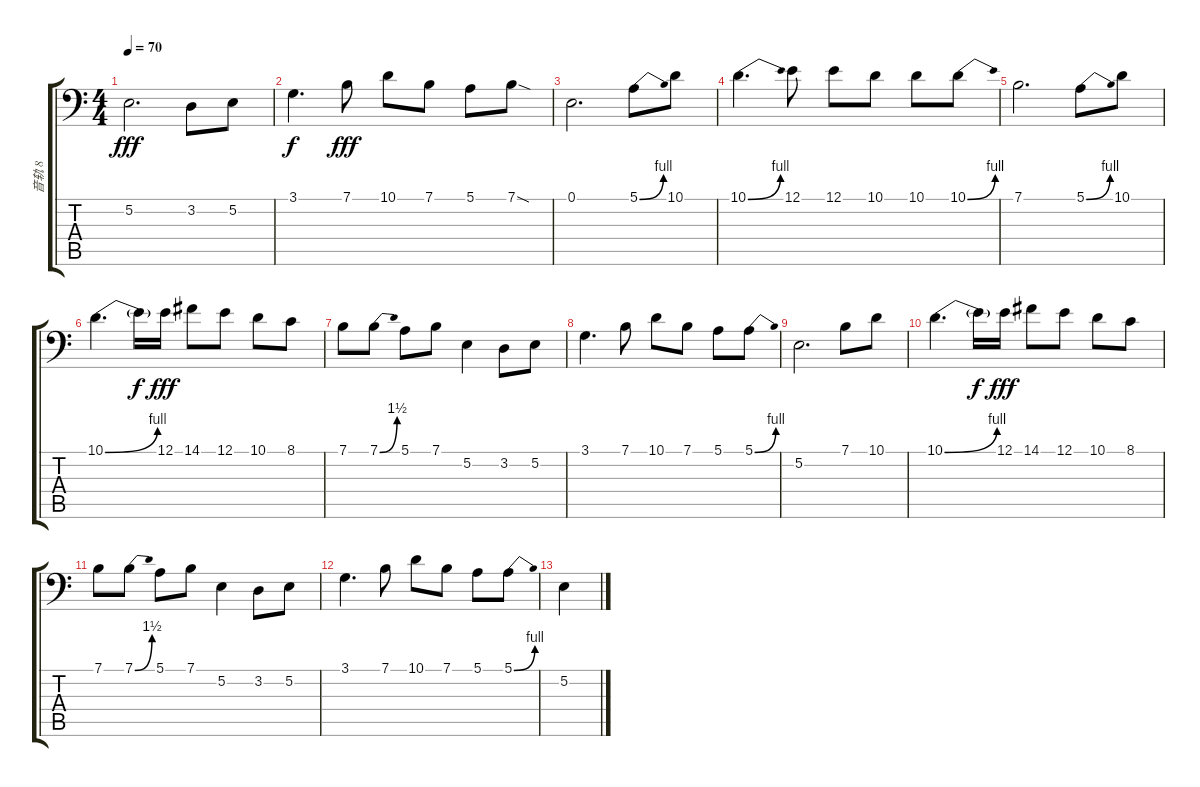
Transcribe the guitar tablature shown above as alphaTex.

\track ("音轨 8" "音轨 8") {instrument lead1square bank 7}
\staff {score tabs}
\tuning (E3 B2 G2 D2 A1 E1) {hide}
\ts (4 4)
\tempo 70
\clef f4
\ks c
5.2.2{d dy fff} 3.2.8 5.2.8 |
3.1.4{d dy f} 7.1.8{dy fff} 10.1.8 7.1.8 5.1.8 7.1{sod}.8 |
0.1.2{d} 5.1{be (bend 0 0 60 4)}.8 10.1.8 |
10.1{be (bend 0 0 60 4)}.4{d} 12.1.8 12.1.8 10.1.8 10.1.8 10.1{be (bend 0 0 60 4)}.8 |
7.1.2{d} 5.1{be (bend 0 0 60 4)}.8 10.1.8 |
10.1{be (bend 0 0 60 4)}.4{d} 10.1{t}.16{dy f} 12.1.16{dy fff} 14.1.8 12.1.8 10.1.8 8.1.8 |
7.1.8 7.1{be (bend 0 0 60 6)}.8 5.1.8 7.1.8 5.2.4 3.2.8 5.2.8 |
3.1.4{d} 7.1.8 10.1.8 7.1.8 5.1.8 5.1{be (bend 0 0 60 4)}.8 |
5.2.2{d} 7.1.8 10.1.8 |
10.1{be (bend 0 0 60 4)}.4{d} 10.1{t}.16{dy f} 12.1.16{dy fff} 14.1.8 12.1.8 10.1.8 8.1.8 |
7.1.8 7.1{be (bend 0 0 60 6)}.8 5.1.8 7.1.8 5.2.4 3.2.8 5.2.8 |
3.1.4{d} 7.1.8 10.1.8 7.1.8 5.1.8 5.1{be (bend 0 0 60 4)}.8 |
5.2.4
